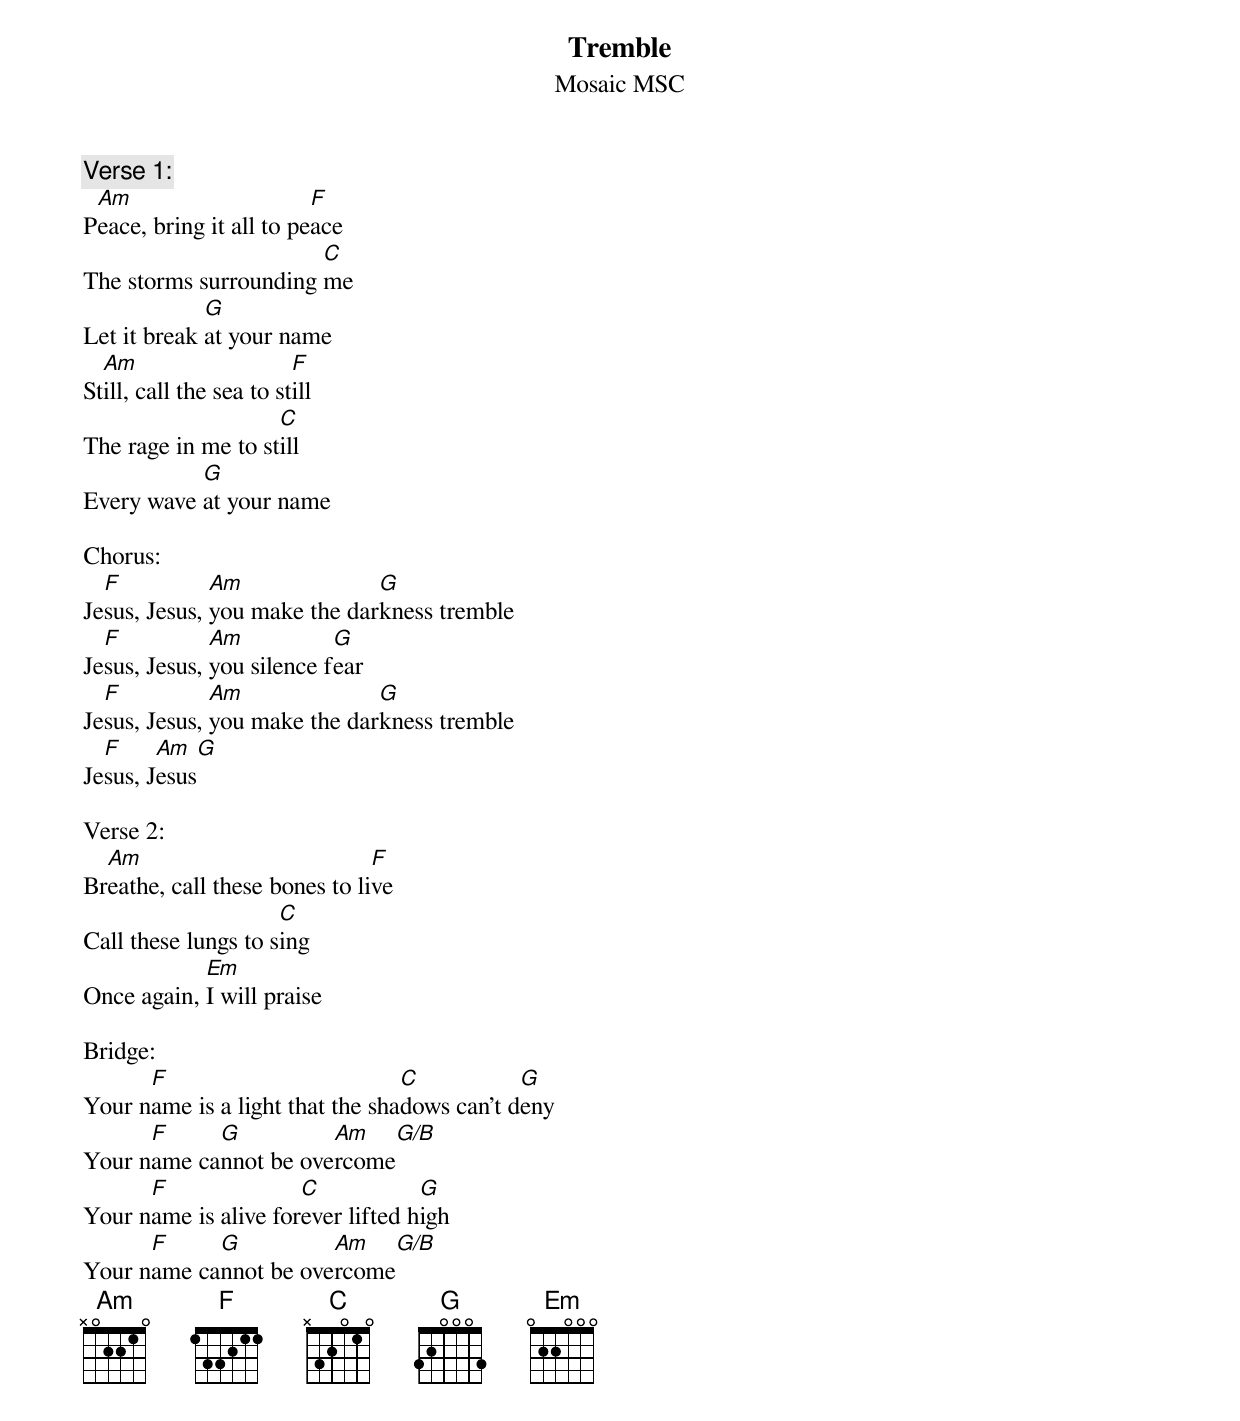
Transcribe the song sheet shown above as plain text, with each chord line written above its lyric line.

Tremble
Mosaic MSC

Verse 1:
 Am                      F
Peace, bring it all to peace
                       C
The storms surrounding me
             G
Let it break at your name
  Am                     F
Still, call the sea to still
                    C
The rage in me to still
           G
Every wave at your name

Chorus:
  F           Am              G
Jesus, Jesus, you make the darkness tremble
  F           Am           G
Jesus, Jesus, you silence fear
  F           Am              G
Jesus, Jesus, you make the darkness tremble
  F     Am   G
Jesus, Jesus

Verse 2:
  Am                           F
Breathe, call these bones to live
                     C
Call these lungs to sing
            Em
Once again, I will praise

Bridge:
      F                          C           G
Your name is a light that the shadows can’t deny
      F     G          Am    G/B
Your name cannot be overcome
      F               C            G
Your name is alive forever lifted high
      F     G          Am     G/B
Your name cannot be overcome
